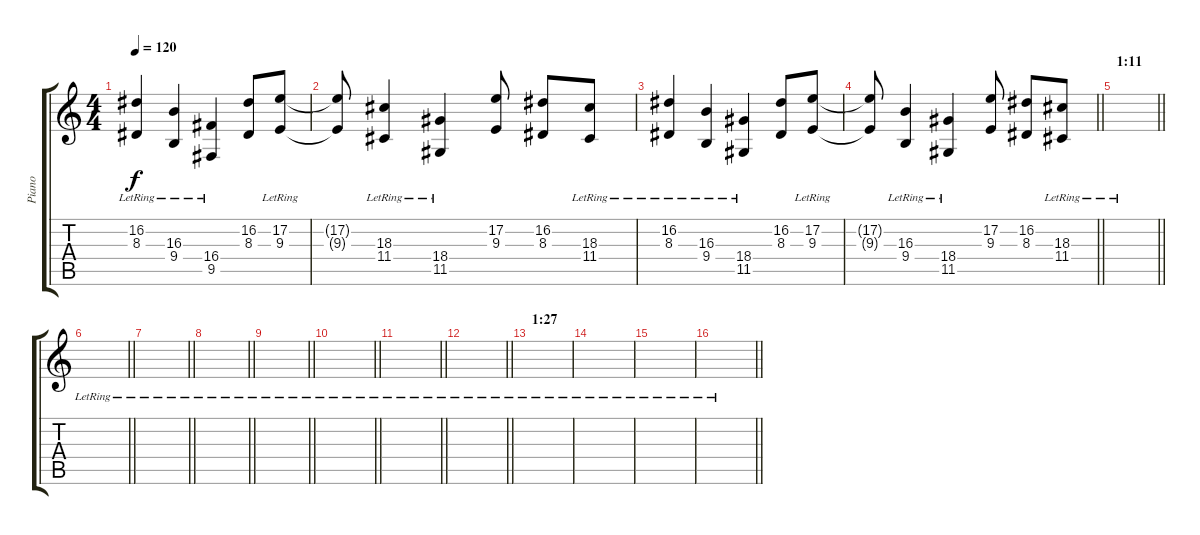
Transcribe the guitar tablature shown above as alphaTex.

\track ("Piano " "Piano ") {instrument electricgrandpiano}
\staff {score tabs}
\tuning (E4 B3 G3 D3 A2 E2) {hide}
\ts (4 4)
\tempo 120
\clef g2
\ks c
(16.2{lr} 8.3{lr}).4{dy f} (16.3{lr} 9.4{lr}).4 (16.4{lr} 9.5{lr}).4 (16.2 8.3).8 (17.2{lr} 9.3{lr}).8 |
(17.2{t} 9.3{t}).8 (18.3{lr} 11.4{lr}).4 (18.4{lr} 11.5{lr}).4 (17.2 9.3).8 (16.2 8.3).8 (18.3{lr} 11.4{lr}).8 |
(16.2{lr} 8.3{lr}).4 (16.3{lr} 9.4{lr}).4 (18.4{lr} 11.5{lr}).4 (16.2 8.3).8 (17.2{lr} 9.3{lr}).8 |
\barLineRight lightlight
(17.2{t} 9.3{t}).8 (16.3{lr} 9.4{lr}).4 (18.4{lr} 11.5{lr}).4 (17.2 9.3).8 (16.2 8.3).8 (18.3{lr} 11.4{lr}).8 |
\section ("" "1:11")
\barLineRight lightlight
|
\barLineRight lightlight
|
\barLineRight lightlight
|
\barLineRight lightlight
|
\barLineRight lightlight
|
\barLineRight lightlight
|
\barLineRight lightlight
|
\barLineRight lightlight
|
\section ("" "1:27")
|
|
|
\barLineRight lightlight
